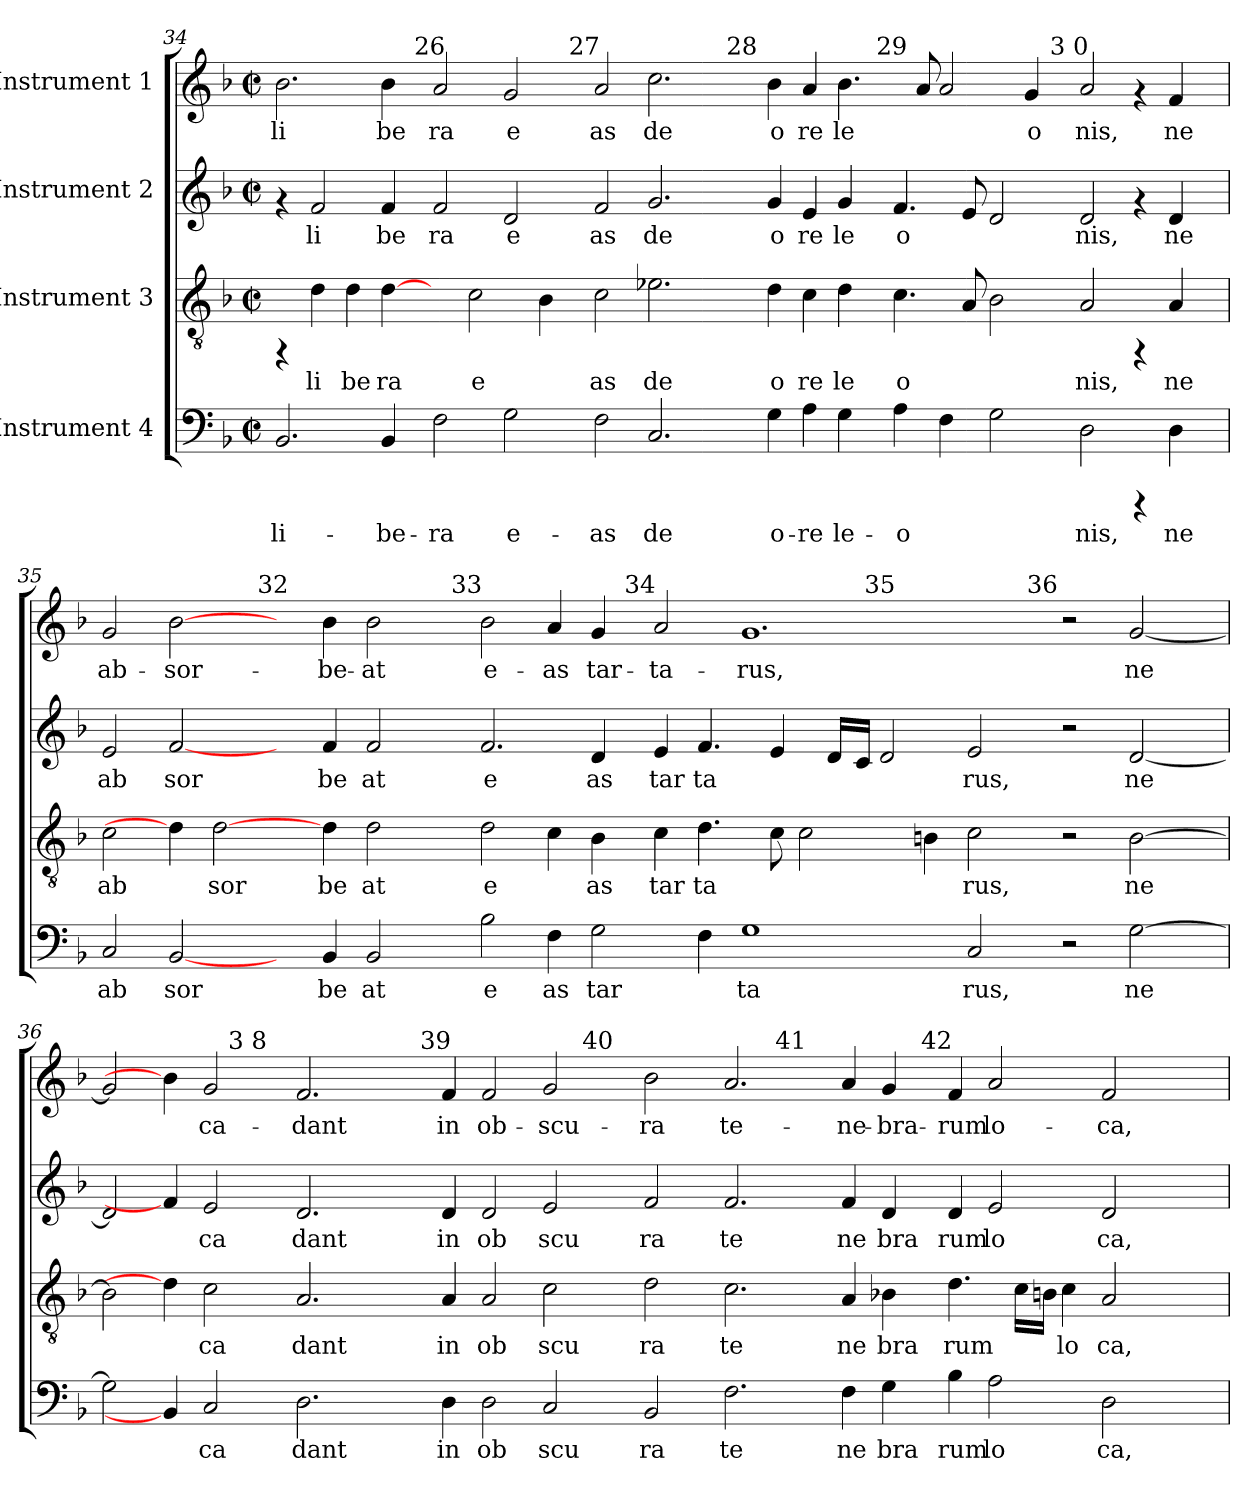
**kern	**text	**kern	**text	**kern	**text	**kern	**text
*part4	*part4	*part3	*part3	*part2	*part2	*part1	*part1
*staff4	*staff4	*staff3	*staff3	*staff2	*staff2	*staff1	*staff1
*I"Instrument 4	*	*I"Instrument 3	*	*I"Instrument 2	*	*I"Instrument 1	*
!!LO:LB:g=z
*clefF4	*	*clefGv2	*	*clefG2	*	*clefG2	*
*k[b-]	*	*k[b-]	*	*k[b-]	*	*k[b-]	*
*F:	*	*F:	*	*F:	*	*F:	*
*M2/2	*	*M2/2	*	*M2/2	*	*M2/2	*
*met(c|)	*	*met(c|)	*	*met(c|)	*	*met(c|)	*
=34	=34	=34	=34	=34	=34	=34	=34
!	!LO:LY:b	!	!	!	!	!	!LO:LY:b
*	*	*	*	*	*	*^	*
*	*	*	*	*	*	*	*^	*
*	*	*	*	*	*	*	*	*^	*
2.BB-/	li-	4rFF	.	4rf	.	2.b-\	2ryy	1ryy	1ryy	li
!	!	!	!LO:LY:b	!	!LO:LY:b	!	!	!	!	!
.	.	4d\	li	2f/	li	.	.	.	.	.
!	!	!	!LO:LY:b	!	!	!	!	!	!	!
.	.	4d\	be	.	.	.	4ryy	.	.	.
!	!LO:LY:b	!	!LO:LY:b	!	!LO:LY:b	!	!	!	!	!LO:LY:b
4BB-/	-be-	[4d\	ra	4f/	be	4b-\	8ryy	.	.	be
.	.	.	.	.	.	.	32ryy	.	.	.
!	!	!	!	!	!	!	!LO:TX:a:t=26	!	!	!
.	.	.	.	.	.	.	1ryy	.	.	.
!	!LO:LY:b	!	!	!	!LO:LY:b	!	!	!	!	!LO:LY:b
2F\	-ra	4ryy	.	2f/	ra	2a/	.	2ryy	1ryy	ra
!	!	!	!LO:LY:b	!	!	!	!	!	!	!
.	.	2c\	e	.	.	.	.	.	.	.
!	!LO:LY:b	!	!	!	!LO:LY:b	!	!	!	!	!LO:LY:b
2G\	e-	.	.	2d/	e	2g/	.	4ryy	.	e
!	!	!	!LO:LY:b	!	!	!	!	!	!	!
.	.	4B-\	.	.	.	.	.	8ryy	.	.
.	.	.	.	.	.	.	.	64ryy	.	.
!	!	!	!	!	!	!	!	!LO:TX:a:t=27	!	!
.	.	.	.	.	.	.	.	1ryy	.	.
.	.	.	.	.	.	.	1ryy	.	.	.
!	!LO:LY:b	!	!LO:LY:b	!	!LO:LY:b	!	!	!	!	!LO:LY:b
2F\	-as	2c\	as	2f/	as	2a/	.	.	2ryy	as
!	!LO:LY:b	!	!LO:LY:b	!	!LO:LY:b	!	!	!	!	!LO:LY:b
2.C/	de	2.e-X\	de	2.g/	de	2.cc\	.	.	4ryy	de
.	.	.	.	.	.	.	.	.	8ryy	.
.	.	.	.	.	.	.	.	.	32.ryy	.
.	.	.	.	.	.	.	.	1ryy	.	.
.	.	.	.	.	.	.	1ryy	.	.	.
!	!	!	!	!	!	!	!	!	!LO:TX:a:t=28	!
.	.	.	.	.	.	.	.	.	1ryy	.
!	!LO:LY:b	!	!LO:LY:b	!	!LO:LY:b	!	!	!	!	!LO:LY:b
4G\	o-	4d\	o	4g/	o	4b-\	.	.	.	o
!	!LO:LY:b	!	!LO:LY:b	!	!LO:LY:b	!	!	!	!	!LO:LY:b
4A\	-re	4c\	re	4e/	re	4a/	.	.	.	re
!	!LO:LY:b	!	!LO:LY:b	!	!LO:LY:b	!	!	!	!	!LO:LY:b
4G\	le-	4d\	le	4g/	le	4.b-\	.	.	.	le
.	.	.	.	.	.	.	.	1ryy	.	.
.	.	.	.	.	.	.	1ryy	.	.	.
!	!	!	!	!	!	!	!	!	!LO:TX:a:t=29	!
.	.	.	.	.	.	.	.	.	1ryy	.
!	!LO:LY:b	!	!LO:LY:b	!	!LO:LY:b	!	!	!	!	!
4A\	-o-	4.c\	o	4.f/	o	.	.	.	.	.
!	!	!	!	!	!	!	!	!	!	!LO:LY:b
.	.	.	.	.	.	8a/	.	.	.	.
!	!LO:LY:b	!	!	!	!	!	!	!	!	!LO:LY:b
4F\	--	.	.	.	.	2a/	.	.	.	.
!	!	!	!LO:LY:b	!	!LO:LY:b	!	!	!	!	!
.	.	8A/	.	8e/	.	.	.	.	.	.
!	!LO:LY:b	!	!LO:LY:b	!	!LO:LY:b	!	!	!	!	!
2G\	--	2B-\	.	2d/	.	.	.	.	.	.
!	!	!	!	!	!	!	!	!	!	!LO:LY:b
.	.	.	.	.	.	4g/	.	.	.	o
!	!	!	!	!	!	!	!	!LO:TX:a:t=3 0	!	!
.	.	.	.	.	.	.	.	1ryy	.	.
.	.	.	.	.	.	.	1ryy	.	.	.
.	.	.	.	.	.	.	.	.	1ryy	.
!	!LO:LY:b	!	!LO:LY:b	!	!LO:LY:b	!	!	!	!	!LO:LY:b
2D\	-nis,	2A/	nis,	2d/	nis,	2a/	.	.	.	nis,
4rCCC	.	4rFF	.	4rf	.	4rf	.	.	.	.
!	!LO:LY:b	!	!LO:LY:b	!	!LO:LY:b	!	!	!	!	!LO:LY:b
4D\	ne	4A/	ne	4d/	ne	4f/	.	.	.	ne
.	.	.	.	.	.	.	.	16..ryy	.	.
.	.	.	.	.	.	.	16.ryy	.	.	.
.	.	.	.	.	.	.	.	.	16ryy	.
.	.	.	.	.	.	.	.	.	64ryy	.
!!LO:LB:g=z	!!	!!	!!
=35	=35	=35	=35	=35	=35	=35	=35	=35	=35	=35
!	!LO:LY:b	!	!LO:LY:b	!	!LO:LY:b	!	!	!	!	!LO:LY:b
2C/	ab	2c\	ab	2e/	ab	2g/	2ryy	1ryy	1ryy	ab-
!	!LO:LY:b	!	!	!	!LO:LY:b	!	!	!	!	!LO:LY:b
[2BB-/	sor	4d\]	.	[2f/	sor	[2b-\	4ryy	.	.	-sor-
!	!	!	!LO:LY:b	!	!	!	!	!	!	!
.	.	[2d\	sor	.	.	.	8ryy	.	.	.
.	.	.	.	.	.	.	32.ryy	.	.	.
!	!	!	!	!	!	!	!LO:TX:a:t=32	!	!	!
.	.	.	.	.	.	.	1ryy	.	.	.
4ryy	.	.	.	4ryy	.	4ryy	.	2ryy	1ryy	.
!	!LO:LY:b	!	!LO:LY:b	!	!LO:LY:b	!	!	!	!	!LO:LY:b
4BB-/	be	4d\	be	4f/	be	4b-\	.	.	.	-be-
!	!LO:LY:b	!	!LO:LY:b	!	!LO:LY:b	!	!	!	!	!LO:LY:b
2BB-/	at	2d\	at	2f/	at	2b-\	.	4ryy	.	-at
.	.	.	.	.	.	.	.	8ryy	.	.
.	.	.	.	.	.	.	.	32ryy	.	.
!	!	!	!	!	!	!	!	!LO:TX:a:t=33	!	!
.	.	.	.	.	.	.	.	1ryy	.	.
.	.	.	.	.	.	.	1ryy	.	.	.
!	!LO:LY:b	!	!LO:LY:b	!	!LO:LY:b	!	!	!	!	!LO:LY:b
2B-\	e	2d\	e	2.f/	e	2b-\	.	.	1ryy	e-
!	!LO:LY:b	!	!LO:LY:b	!	!	!	!	!	!	!LO:LY:b
4F\	as	4c\	.	.	.	4a/	.	.	.	-as
!	!LO:LY:b	!	!LO:LY:b	!	!LO:LY:b	!	!	!	!	!LO:LY:b
2G\	tar	4B-\	as	4d/	as	4g/	.	.	.	tar-
!	!	!	!	!	!	!	!	!LO:TX:a:t=34	!	!
.	.	.	.	.	.	.	.	1ryy	.	.
.	.	.	.	.	.	.	1ryy	.	.	.
!	!	!	!LO:LY:b	!	!LO:LY:b	!	!	!	!	!LO:LY:b
.	.	4c\	tar	4e/	tar	2a/	.	.	2ryy	-ta-
!	!LO:LY:b	!	!LO:LY:b	!	!LO:LY:b	!	!	!	!	!
4F\	.	4.d\	ta	4.f/	ta	.	.	.	.	.
!	!LO:LY:b	!	!	!	!	!	!	!	!	!LO:LY:b
1G	ta	.	.	.	.	1.g	.	.	4ryy	-rus,
!	!	!	!LO:LY:b	!	!LO:LY:b	!	!	!	!	!
.	.	8c\	.	4e/	.	.	.	.	.	.
!	!	!	!LO:LY:b	!	!	!	!	!	!	!
.	.	2c\	.	.	.	.	.	.	8ryy	.
!	!	!	!	!	!LO:LY:b	!	!	!	!	!
.	.	.	.	16d/L	.	.	.	.	16ryy	.
.	.	.	.	.	.	.	.	1ryy	.	.
.	.	.	.	.	.	.	1ryy	.	.	.
!	!	!	!	!	!LO:LY:b	!	!	!	!	!
.	.	.	.	16c/J	.	.	.	.	64ryy	.
!	!	!	!	!	!	!	!	!	!LO:TX:a:t=35	!
.	.	.	.	.	.	.	.	.	1ryy	.
!	!	!	!	!	!LO:LY:b	!	!	!	!	!
.	.	.	.	2d/	.	.	.	.	.	.
!	!	!	!LO:LY:b	!	!	!	!	!	!	!
.	.	4B\	.	.	.	.	.	.	.	.
!	!LO:LY:b	!	!LO:LY:b	!	!LO:LY:b	!	!	!	!	!
2C/	rus,	2c\	rus,	2e/	rus,	.	.	.	.	.
!	!	!	!	!	!	!	!	!LO:TX:a:t=36	!	!
.	.	.	.	.	.	.	.	1ryy	.	.
.	.	.	.	.	.	.	1ryy	.	.	.
.	.	.	.	.	.	.	.	.	1ryy	.
2r	.	2r	.	2r	.	2r	.	.	.	.
!	!LO:LY:b	!	!LO:LY:b	!	!LO:LY:b	!	!	!	!	!LO:LY:b
[<2G\	ne	[<2B\	ne	[<2d/	ne	[<2g/	.	.	.	ne
.	.	.	.	.	.	.	.	16.ryy	.	.
.	.	.	.	.	.	.	16ryy	.	.	.
.	.	.	.	.	.	.	.	.	32.ryy	.
.	.	.	.	.	.	.	64ryy	.	.	.
!!LO:LB:g=z	!!	!!	!!
=36	=36	=36	=36	=36	=36	=36	=36	=36	=36	=36
!	!LO:LY:b	!	!LO:LY:b	!	!LO:LY:b	!	!	!	!	!LO:LY:b
2G\]	.	2B\]	.	2d/]	.	2g/]	2ryy	1ryy	1ryy	.
4BB-/]	.	4d\]	.	4f/]	.	4b-\]	4ryy	.	.	.
!	!LO:LY:b	!	!LO:LY:b	!	!LO:LY:b	!	!	!	!	!LO:LY:b
2C/	ca	2c\	ca	2e/	ca	2g/	16..ryy	.	.	ca-
!	!	!	!	!	!	!	!LO:TX:a:t=3 8	!	!	!
.	.	.	.	.	.	.	1ryy	.	.	.
.	.	.	.	.	.	.	.	2ryy	1ryy	.
!	!LO:LY:b	!	!LO:LY:b	!	!LO:LY:b	!	!	!	!	!LO:LY:b
2.D\	dant	2.A/	dant	2.d/	dant	2.f/	.	.	.	-dant
.	.	.	.	.	.	.	.	4ryy	.	.
.	.	.	.	.	.	.	.	8ryy	.	.
.	.	.	.	.	.	.	1ryy	.	.	.
.	.	.	.	.	.	.	.	32ryy	.	.
!	!	!	!	!	!	!	!	!LO:TX:a:t=39	!	!
.	.	.	.	.	.	.	.	1ryy	.	.
!	!LO:LY:b	!	!LO:LY:b	!	!LO:LY:b	!	!	!	!	!LO:LY:b
4D\	in	4A/	in	4d/	in	4f/	.	.	1ryy	in
!	!LO:LY:b	!	!LO:LY:b	!	!LO:LY:b	!	!	!	!	!LO:LY:b
2D\	ob	2A/	ob	2d/	ob	2f/	.	.	.	ob-
!	!LO:LY:b	!	!LO:LY:b	!	!LO:LY:b	!	!	!	!	!LO:LY:b
2C/	scu	2c\	scu	2e/	scu	2g/	.	.	.	-scu-
.	.	.	.	.	.	.	1ryy	.	.	.
!	!	!	!	!	!	!	!	!LO:TX:a:t=40	!	!
.	.	.	.	.	.	.	.	1ryy	.	.
.	.	.	.	.	.	.	.	.	2ryy	.
!	!LO:LY:b	!	!LO:LY:b	!	!LO:LY:b	!	!	!	!	!LO:LY:b
2BB-/	ra	2d\	ra	2f/	ra	2b-\	.	.	.	-ra
.	.	.	.	.	.	.	.	.	4ryy	.
!	!LO:LY:b	!	!LO:LY:b	!	!LO:LY:b	!	!	!	!	!LO:LY:b
2.F\	te	2.c\	te	2.f/	te	2.a/	.	.	8ryy	te-
.	.	.	.	.	.	.	1ryy	.	.	.
.	.	.	.	.	.	.	.	.	32.ryy	.
.	.	.	.	.	.	.	.	1ryy	.	.
!	!	!	!	!	!	!	!	!	!LO:TX:a:t=41	!
.	.	.	.	.	.	.	.	.	1ryy	.
!	!LO:LY:b	!	!LO:LY:b	!	!LO:LY:b	!	!	!	!	!LO:LY:b
4F\	ne	4A/	ne	4f/	ne	4a/	.	.	.	-ne-
!	!LO:LY:b	!	!LO:LY:b	!	!LO:LY:b	!	!	!	!	!LO:LY:b
4G\	bra	4B-\	bra	4d/	bra	4g/	.	.	.	-bra-
.	.	.	.	.	.	.	1ryy	.	.	.
!	!	!	!	!	!	!	!	!LO:TX:a:t=42	!	!
.	.	.	.	.	.	.	.	1ryy	.	.
.	.	.	.	.	.	.	.	.	1ryy	.
!	!LO:LY:b	!	!LO:LY:b	!	!LO:LY:b	!	!	!	!	!LO:LY:b
4B-\	rum	4.d\	rum	4d/	rum	4f/	.	.	.	-rum
!	!LO:LY:b	!	!	!	!LO:LY:b	!	!	!	!	!LO:LY:b
2A\	lo	.	.	2e/	lo	2a/	.	.	.	lo-
!	!	!	!LO:LY:b	!	!	!	!	!	!	!
.	.	16c\L	.	.	.	.	.	.	.	.
!	!	!	!LO:LY:b	!	!	!	!	!	!	!
.	.	16B\J	.	.	.	.	.	.	.	.
!	!	!	!LO:LY:b	!	!	!	!	!	!	!
.	.	4c\	lo	.	.	.	.	.	.	.
!	!LO:LY:b	!	!LO:LY:b	!	!LO:LY:b	!	!	!	!	!LO:LY:b
2D\	ca,	2A/	ca,	2d/	ca,	2f/	.	.	.	-ca,
.	.	.	.	.	.	.	4ryy	.	.	.
.	.	.	.	.	.	.	.	4ryy	.	.
.	.	.	.	.	.	.	.	.	4ryy	.
.	.	.	.	.	.	.	8ryy	.	.	.
.	.	.	.	.	.	.	.	16.ryy	.	.
.	.	.	.	.	.	.	.	.	16ryy	.
.	.	.	.	.	.	.	64ryy	.	64ryy	.
*	*	*	*	*	*	*v	*v	*v	*v	*
=	=	=	=	=	=	=	=
*-	*-	*-	*-	*-	*-	*-	*-
